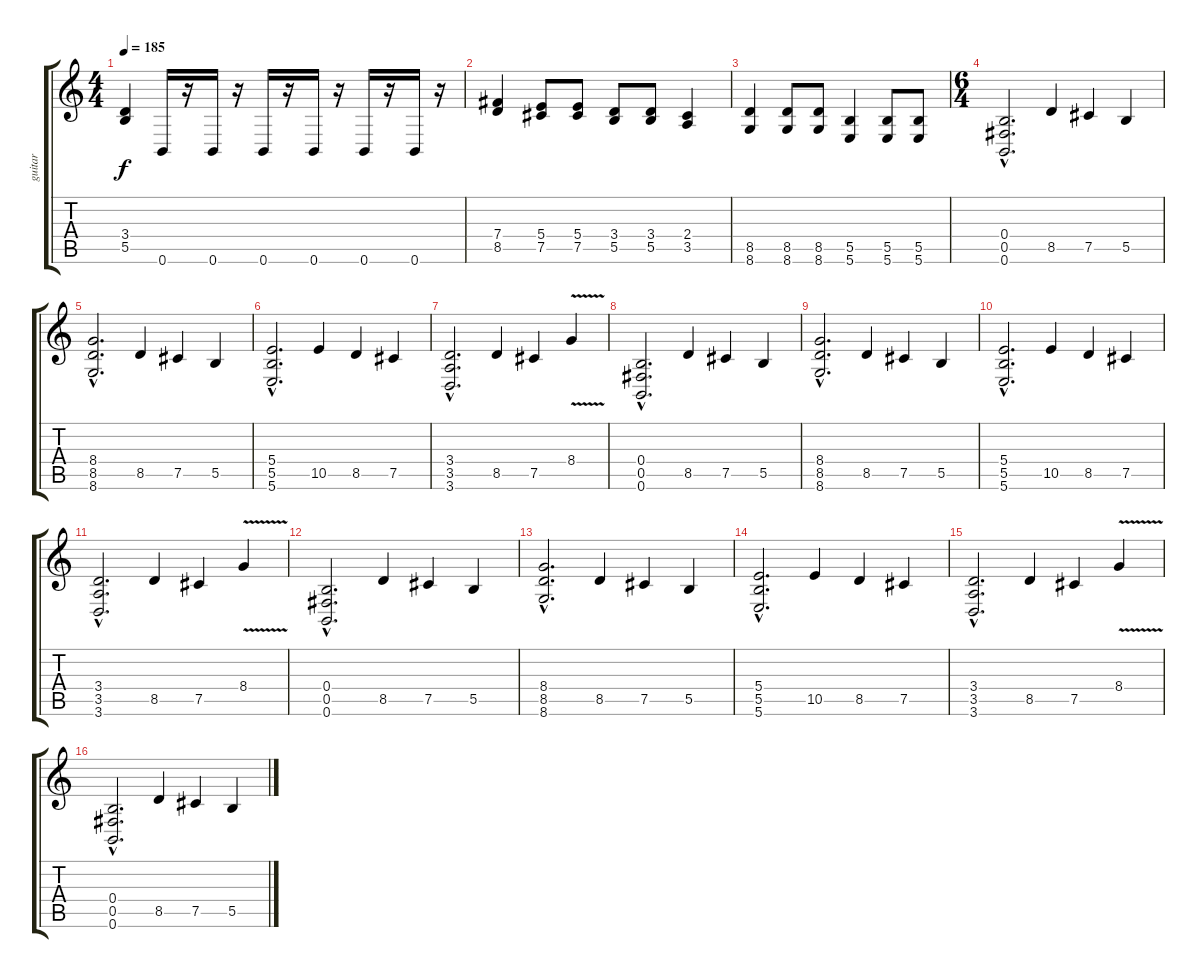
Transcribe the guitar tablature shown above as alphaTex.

\track ("guitar" "guitar") {instrument distortionguitar}
\staff {score tabs}
\tuning (Db4 Ab3 E3 B2 Gb2 B1) {hide}
\ts (4 4)
\tempo 185
\clef g2
\ks c
(3.4 5.5).4{dy f} 0.6.16 r.16 0.6.16 r.16 0.6.16 r.16 0.6.16 r.16 0.6.16 r.16 0.6.16 r.16 |
(7.4 8.5).4 (5.4 7.5).8 (5.4 7.5).8 (3.4 5.5).8 (3.4 5.5).8 (2.4 3.5).4 |
(8.5 8.6).4 (8.5 8.6).8 (8.5 8.6).8 (5.5 5.6).4 (5.5 5.6).8 (5.5 5.6).8 |
\ts (6 4)
(0.4{hac} 0.5{hac} 0.6{hac}).2{d} 8.5.4 7.5.4 5.5.4 |
(8.4{hac} 8.5{hac} 8.6{hac}).2{d} 8.5.4 7.5.4 5.5.4 |
(5.4{hac} 5.5{hac} 5.6{hac}).2{d} 10.5.4 8.5.4 7.5.4 |
(3.4{hac} 3.5{hac} 3.6{hac}).2{d} 8.5.4 7.5.4 8.4{v}.4 |
(0.4{hac} 0.5{hac} 0.6{hac}).2{d} 8.5.4 7.5.4 5.5.4 |
(8.4{hac} 8.5{hac} 8.6{hac}).2{d} 8.5.4 7.5.4 5.5.4 |
(5.4{hac} 5.5{hac} 5.6{hac}).2{d} 10.5.4 8.5.4 7.5.4 |
(3.4{hac} 3.5{hac} 3.6{hac}).2{d} 8.5.4 7.5.4 8.4{v}.4 |
(0.4{hac} 0.5{hac} 0.6{hac}).2{d} 8.5.4 7.5.4 5.5.4 |
(8.4{hac} 8.5{hac} 8.6{hac}).2{d} 8.5.4 7.5.4 5.5.4 |
(5.4{hac} 5.5{hac} 5.6{hac}).2{d} 10.5.4 8.5.4 7.5.4 |
(3.4{hac} 3.5{hac} 3.6{hac}).2{d} 8.5.4 7.5.4 8.4{v}.4 |
(0.4{hac} 0.5{hac} 0.6{hac}).2{d} 8.5.4 7.5.4 5.5.4
